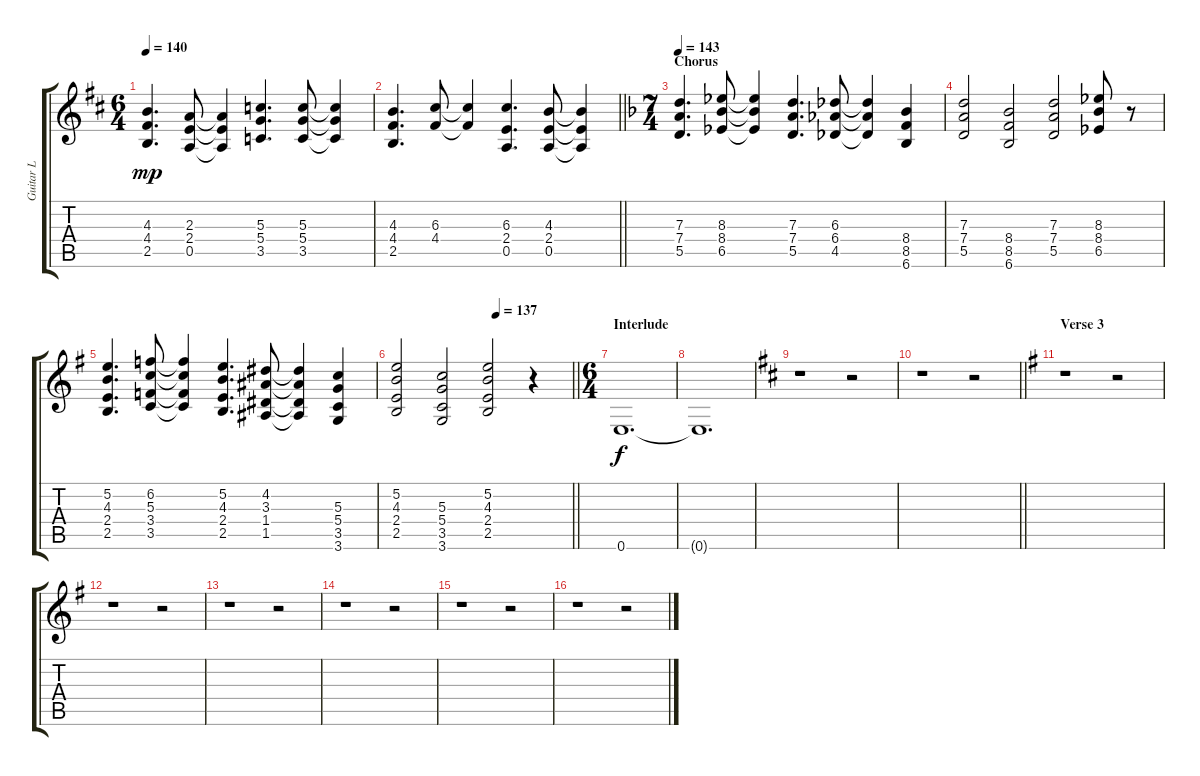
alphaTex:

\track ("Guitar L" "Guitar L") {instrument distortionguitar}
\staff {score tabs}
\tuning (E4 B3 G3 D3 A2 E2) {hide}
\ts (6 4)
\tempo 140
\clef g2
\ks d
(4.3 4.4 2.5).4{d dy mp} (2.3 2.4 0.5).8 (2.3{t} 2.4{t} 0.5{t}).4 (5.3 5.4 3.5).4{d} (5.3 5.4 3.5).8 (5.3{t} 5.4{t} 3.5{t}).4 |
\barLineRight lightlight
(4.3 4.4 2.5).4{d} (6.3 4.4).8 (6.3{t} 4.4{t}).4 (6.3 2.4 0.5).4{d} (4.3 2.4 0.5).8 (4.3{t} 2.4{t} 0.5{t}).4 |
\ts (7 4)
\section ("" "Chorus")
\tempo 143
\ks f
(7.3 7.4 5.5).4{d} (8.3 8.4 6.5).8 (8.3{t} 8.4{t} 6.5{t}).4 (7.3 7.4 5.5).4{d} (6.3 6.4 4.5).8 (6.3{t} 6.4{t} 4.5{t}).4 (8.4 8.5 6.6).4 |
(7.3 7.4 5.5).2 (8.4 8.5 6.6).2 (7.3 7.4 5.5).2 (8.3 8.4 6.5).8 r.8 |
\ks g
(5.2 4.3 2.4 2.5).4{d} (6.2 5.3 3.4 3.5).8 (6.2{t} 5.3{t} 3.4{t} 3.5{t}).4 (5.2 4.3 2.4 2.5).4{d} (4.2 3.3 1.4 1.5).8 (4.2{t} 3.3{t} 1.4{t} 1.5{t}).4 (5.3 5.4 3.5 3.6).4 |
\tempo (137 0.5714285714285714)
\barLineRight lightlight
(5.2 4.3 2.4 2.5).2 (5.3 5.4 3.5 3.6).2 (5.2 4.3 2.4 2.5).2 r.4 |
\ts (6 4)
\section ("" "Interlude")
0.6.1{d dy f} |
0.6{t}.1{d} |
\ks d
r.1 r.2 |
\barLineRight lightlight
r.1 r.2 |
\section ("" "Verse 3")
\ks g
r.1 r.2 |
r.1 r.2 |
r.1 r.2 |
r.1 r.2 |
r.1 r.2 |
r.1 r.2
